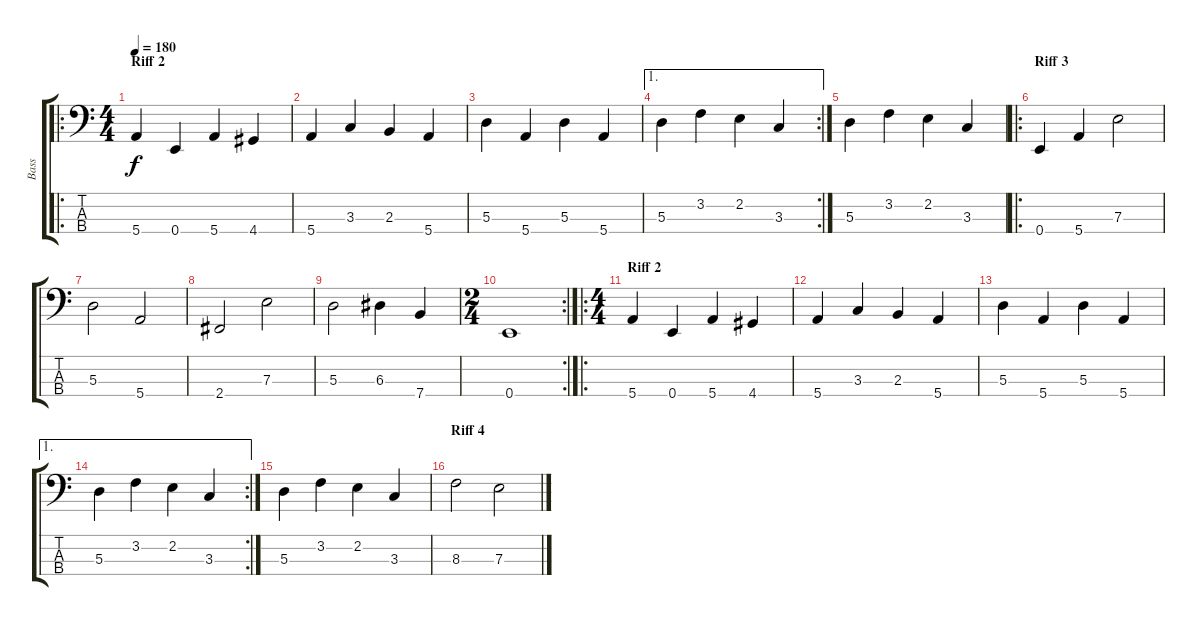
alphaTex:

\track ("Bass" "Bass") {instrument electricbassfinger}
\staff {score tabs}
\tuning (G2 D2 A1 E1) {hide}
\ro
\ts (4 4)
\section ("" "Riff 2")
\tempo 180
\clef f4
\ks c
5.4.4{dy f} 0.4.4 5.4.4 4.4.4 |
5.4.4 3.3.4 2.3.4 5.4.4 |
5.3.4 5.4.4 5.3.4 5.4.4 |
\ae 1
\rc 2
5.3.4 3.2.4 2.2.4 3.3.4 |
5.3.4 3.2.4 2.2.4 3.3.4 |
\ro
\section ("" "Riff 3")
0.4.4 5.4.4 7.3.2 |
5.3.2 5.4.2 |
2.4.2 7.3.2 |
5.3.2 6.3.4 7.4.4 |
\rc 2
\ts (2 4)
0.4.1 |
\ro
\ts (4 4)
\section ("" "Riff 2")
5.4.4 0.4.4 5.4.4 4.4.4 |
5.4.4 3.3.4 2.3.4 5.4.4 |
5.3.4 5.4.4 5.3.4 5.4.4 |
\ae 1
\rc 2
5.3.4 3.2.4 2.2.4 3.3.4 |
5.3.4 3.2.4 2.2.4 3.3.4 |
\section ("" "Riff 4")
8.3.2 7.3.2
